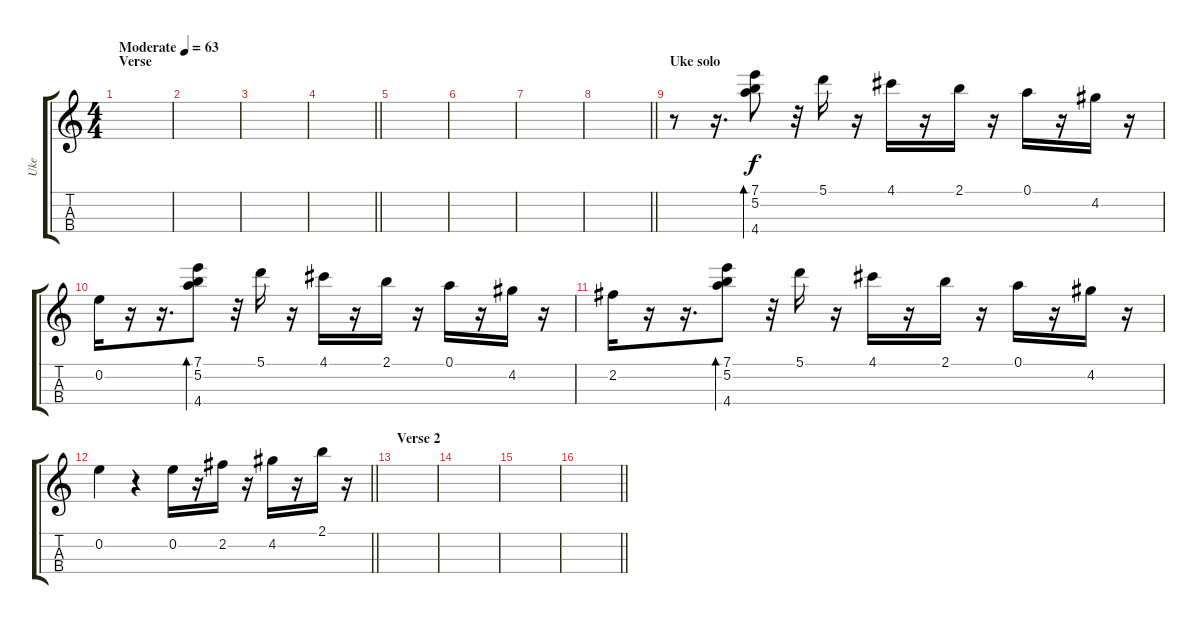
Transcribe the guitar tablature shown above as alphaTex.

\track ("Uke" "Uke") {instrument acousticguitarnylon}
\staff {score tabs}
\tuning (A4 E4 C4 G4) {hide}
\ts (4 4)
\section ("" "Verse")
\tempo (63 "Moderate")
\clef g2
\ks c
|
|
|
\barLineRight lightlight
|
|
|
|
\barLineRight lightlight
|
\section ("" "Uke solo")
r.8 r.16{d} (7.1 5.2 4.4).8{bd 120} r.32 5.1.16 r.16 4.1.16 r.16 2.1.16 r.16 0.1.16 r.16 4.2.16 r.16 |
0.2.16 r.16 r.16{d} (7.1 5.2 4.4).8{bd 120} r.32 5.1.16 r.16 4.1.16 r.16 2.1.16 r.16 0.1.16 r.16 4.2.16 r.16 |
2.2.16 r.16 r.16{d} (7.1 5.2 4.4).8{bd 120} r.32 5.1.16 r.16 4.1.16 r.16 2.1.16 r.16 0.1.16 r.16 4.2.16 r.16 |
\barLineRight lightlight
0.2.4 r.4 0.2.16 r.16 2.2.16 r.16 4.2.16 r.16 2.1.16 r.16 |
\section ("" "Verse 2")
|
|
|
\barLineRight lightlight
